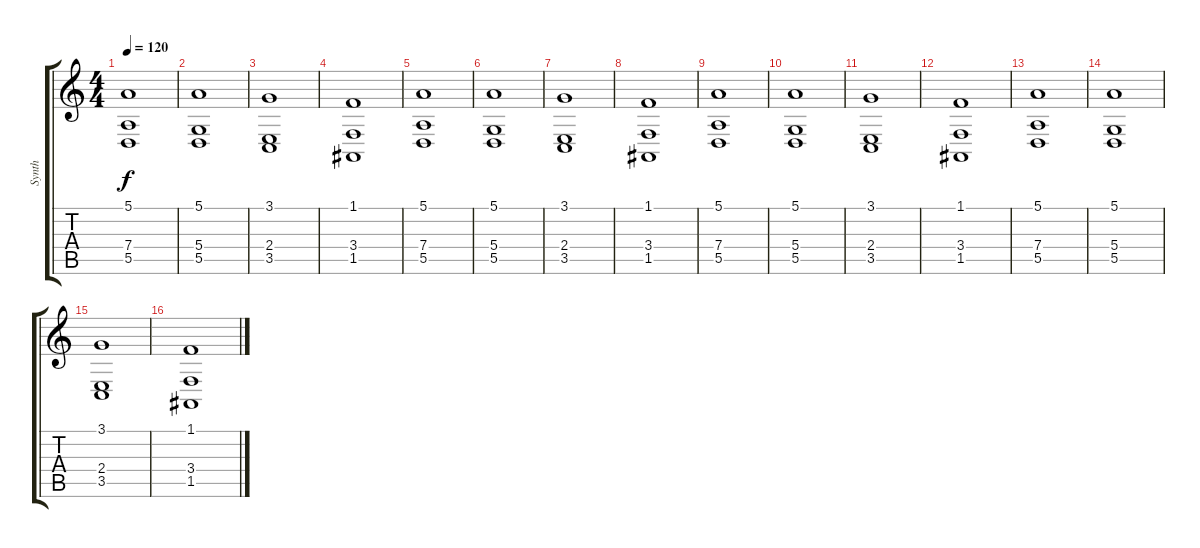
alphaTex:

\track ("Synth" "Synth") {instrument synthstrings2}
\staff {score tabs}
\tuning (E4 B3 G3 D3 A2 E2) {hide}
\ts (4 4)
\tempo 120
\clef g2
\ks c
(5.1 7.4 5.5).1{dy f volume 12 instrument synthstrings2} |
(5.1 5.4 5.5).1 |
(3.1 2.4 3.5).1 |
(1.1 3.4 1.5).1 |
(5.1 7.4 5.5).1{volume 12 instrument synthstrings2} |
(5.1 5.4 5.5).1 |
(3.1 2.4 3.5).1 |
(1.1 3.4 1.5).1 |
(5.1 7.4 5.5).1{volume 12 instrument synthstrings2} |
(5.1 5.4 5.5).1 |
(3.1 2.4 3.5).1 |
(1.1 3.4 1.5).1 |
(5.1 7.4 5.5).1{volume 12 instrument synthstrings2} |
(5.1 5.4 5.5).1 |
(3.1 2.4 3.5).1 |
(1.1 3.4 1.5).1
